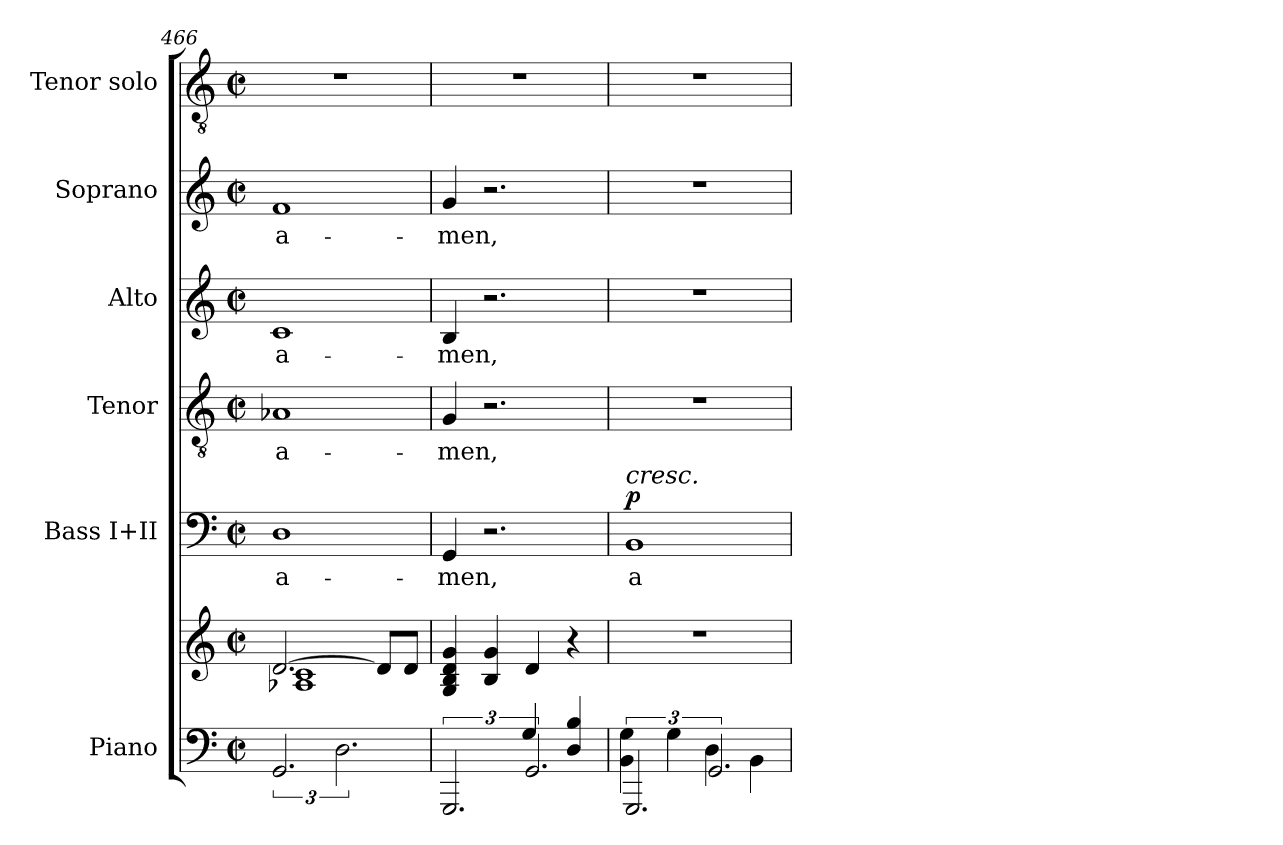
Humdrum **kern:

**kern	**kern	**kern	**text	**dynam	**kern	**text	**kern	**text	**kern	**text	**kern
*part6	*part6	*part5	*part5	*part5	*part4	*part4	*part3	*part3	*part2	*part2	*part1
*staff7	*staff6	*staff5	*staff5	*staff5	*staff4	*staff4	*staff3	*staff3	*staff2	*staff2	*staff1
*I"Piano	*	*I"Bass I+II	*	*	*I"Tenor	*	*I"Alto	*	*I"Soprano	*	*I"Tenor solo
*I'Pno.	*	*I'B.I+II	*	*	*I'T.	*	*I'A.	*	*I'S.	*	*I'T.s
*clefF4	*clefG2	*clefF4	*	*	*clefGv2	*	*clefG2	*	*clefG2	*	*clefGv2
*k[]	*k[]	*k[]	*	*	*k[]	*	*k[]	*	*k[]	*	*k[]
*M2/2	*M2/2	*M2/2	*	*	*M2/2	*	*M2/2	*	*M2/2	*	*M2/2
*met(c|)	*met(c|)	*met(c|)	*	*	*met(c|)	*	*met(c|)	*	*met(c|)	*	*met(c|)
=466	=466	=466	=466	=466	=466	=466	=466	=466	=466	=466	=466
*	*^	*	*	*	*	*	*	*	*	*	*
3.GG	[2.d/	1A-X 1c	1D	a-	.	1A-X	a-	1c	a-	1f	a-	1r
3.D	.	.	.	.	.	.	.	.	.	.	.	.
.	8d/L]	.	.	.	.	.	.	.	.	.	.	.
.	8d/J	.	.	.	.	.	.	.	.	.	.	.
*	*v	*v	*	*	*	*	*	*	*	*	*	*
!!LO:LB:g=z
=467	=467	=467	=467	=467	=467	=467	=467	=467	=467	=467	=467
*^	*	*	*	*	*	*	*	*	*	*	*
3.GGG	2ryy	4G/ 4B/ 4d/ 4g/	4GG/	-men,	.	4G/	-men,	4B/	-men,	4g/	-men,	1r
.	.	4B/ 4g/	2.r	.	.	2.r	.	2.r	.	2.r	.	.
3.GG	4G/	4d/	.	.	.	.	.	.	.	.	.	.
.	4D/ 4B/	4r	.	.	.	.	.	.	.	.	.	.
=468	=468	=468	=468	=468	=468	=468	=468	=468	=468	=468	=468	=468
!	!	!	!LO:TX:a:i:t=cresc.	!	!	!	!	!	!	!	!	!
!	!	!	!	!	!LO:DY:a	!	!	!	!	!	!	!
3.GGG	4BB\ 4G\	1r	1BB	a-	p	1r	.	1r	.	1r	.	1r
.	4G\	.	.	.	.	.	.	.	.	.	.	.
3.GG	4D\	.	.	.	.	.	.	.	.	.	.	.
.	4BB\	.	.	.	.	.	.	.	.	.	.	.
*v	*v	*	*	*	*	*	*	*	*	*	*	*
=	=	=	=	=	=	=	=	=	=	=	=
*-	*-	*-	*-	*-	*-	*-	*-	*-	*-	*-	*-
